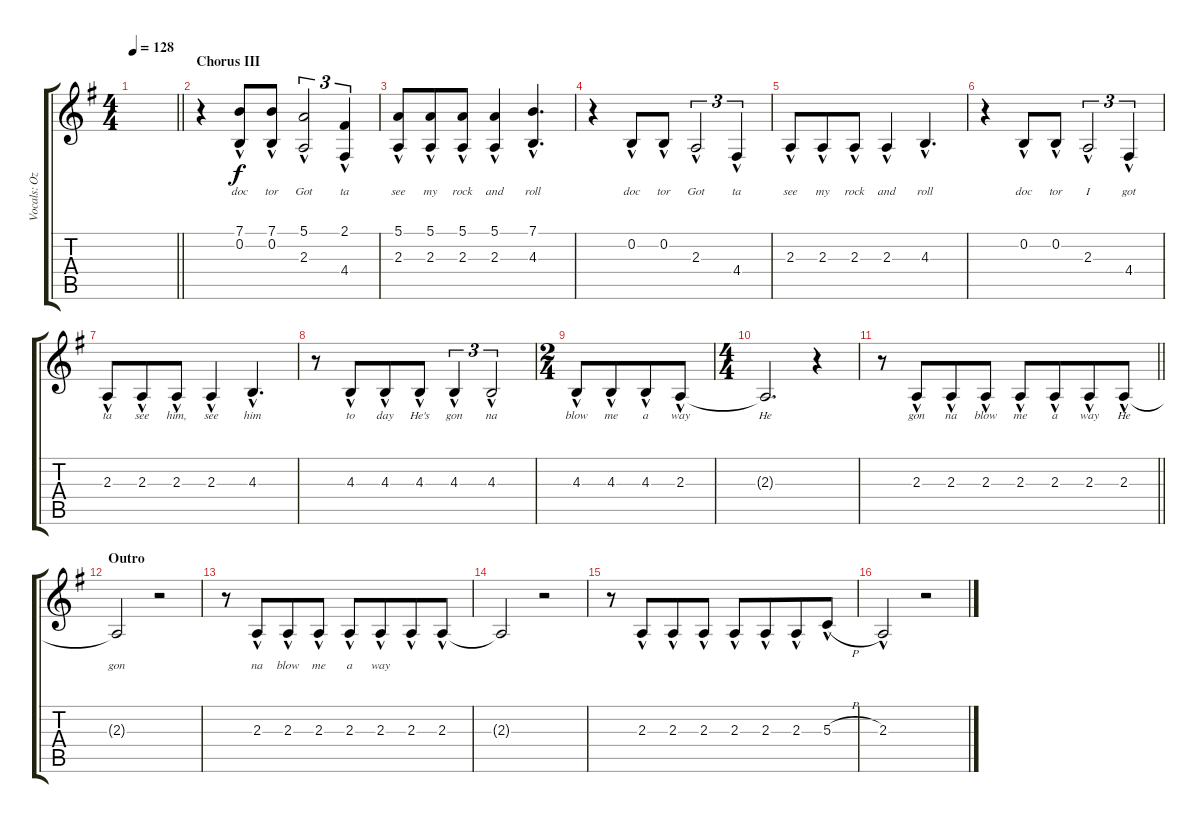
\track ("Vocals: Ozzy" "Vocals: Oz") {instrument lead2sawtooth}
\staff {score tabs}
\tuning (E4 B3 G3 D3 A2 E2) {hide}
\ts (4 4)
\tempo 128
\clef g2
\barLineRight lightlight
\ks g
|
\section ("" "Chorus III")
r.4 (7.1{hac} 0.2{hac}).8{lyrics (0 "doc") lyrics (1 "") lyrics (2 "") lyrics (3 "") lyrics (4 "")} (7.1{hac} 0.2{hac}).8{lyrics (0 "tor") lyrics (1 "") lyrics (2 "") lyrics (3 "") lyrics (4 "")} (5.1{hac} 2.3{hac}).2{tu (3 2) lyrics (0 "Got") lyrics (1 "") lyrics (2 "") lyrics (3 "") lyrics (4 "")} (2.1{hac} 4.4{hac}).4{tu (3 2) lyrics (0 "ta") lyrics (1 "") lyrics (2 "") lyrics (3 "") lyrics (4 "")} |
(5.1{hac} 2.3{hac}).8{lyrics (0 "see") lyrics (1 "") lyrics (2 "") lyrics (3 "") lyrics (4 "")} (5.1{hac} 2.3{hac}).8{lyrics (0 "my") lyrics (1 "") lyrics (2 "") lyrics (3 "") lyrics (4 "") beam merge} (5.1{hac} 2.3{hac}).8{lyrics (0 "rock") lyrics (1 "") lyrics (2 "") lyrics (3 "") lyrics (4 "")} (5.1{hac} 2.3{hac}).4{lyrics (0 "and") lyrics (1 "") lyrics (2 "") lyrics (3 "") lyrics (4 "")} (7.1{hac} 4.3{hac}).4{d lyrics (0 "roll") lyrics (1 "") lyrics (2 "") lyrics (3 "") lyrics (4 "")} |
r.4 0.2{hac}.8{lyrics (0 "doc") lyrics (1 "") lyrics (2 "") lyrics (3 "") lyrics (4 "")} 0.2{hac}.8{lyrics (0 "tor") lyrics (1 "") lyrics (2 "") lyrics (3 "") lyrics (4 "")} 2.3{hac}.2{tu (3 2) lyrics (0 "Got") lyrics (1 "") lyrics (2 "") lyrics (3 "") lyrics (4 "")} 4.4{hac}.4{tu (3 2) lyrics (0 "ta") lyrics (1 "") lyrics (2 "") lyrics (3 "") lyrics (4 "")} |
2.3{hac}.8{lyrics (0 "see") lyrics (1 "") lyrics (2 "") lyrics (3 "") lyrics (4 "")} 2.3{hac}.8{lyrics (0 "my") lyrics (1 "") lyrics (2 "") lyrics (3 "") lyrics (4 "") beam merge} 2.3{hac}.8{lyrics (0 "rock") lyrics (1 "") lyrics (2 "") lyrics (3 "") lyrics (4 "")} 2.3{hac}.4{lyrics (0 "and") lyrics (1 "") lyrics (2 "") lyrics (3 "") lyrics (4 "")} 4.3{hac}.4{d lyrics (0 "roll") lyrics (1 "") lyrics (2 "") lyrics (3 "") lyrics (4 "")} |
r.4 0.2{hac}.8{lyrics (0 "doc") lyrics (1 "") lyrics (2 "") lyrics (3 "") lyrics (4 "")} 0.2{hac}.8{lyrics (0 "tor") lyrics (1 "") lyrics (2 "") lyrics (3 "") lyrics (4 "")} 2.3{hac}.2{tu (3 2) lyrics (0 "I") lyrics (1 "") lyrics (2 "") lyrics (3 "") lyrics (4 "")} 4.4{hac}.4{tu (3 2) lyrics (0 "got") lyrics (1 "") lyrics (2 "") lyrics (3 "") lyrics (4 "")} |
2.3{hac}.8{lyrics (0 "ta") lyrics (1 "") lyrics (2 "") lyrics (3 "") lyrics (4 "")} 2.3{hac}.8{lyrics (0 "see") lyrics (1 "") lyrics (2 "") lyrics (3 "") lyrics (4 "") beam merge} 2.3{hac}.8{lyrics (0 "him,") lyrics (1 "") lyrics (2 "") lyrics (3 "") lyrics (4 "")} 2.3{hac}.4{lyrics (0 "see") lyrics (1 "") lyrics (2 "") lyrics (3 "") lyrics (4 "")} 4.3{hac}.4{d lyrics (0 "him") lyrics (1 "") lyrics (2 "") lyrics (3 "") lyrics (4 "")} |
r.8 4.3{hac}.8{lyrics (0 "to") lyrics (1 "") lyrics (2 "") lyrics (3 "") lyrics (4 "") beam merge} 4.3{hac}.8{lyrics (0 "day") lyrics (1 "") lyrics (2 "") lyrics (3 "") lyrics (4 "")} 4.3{hac}.8{lyrics (0 "He's") lyrics (1 "") lyrics (2 "") lyrics (3 "") lyrics (4 "")} 4.3{hac}.4{tu (3 2) lyrics (0 "gon") lyrics (1 "") lyrics (2 "") lyrics (3 "") lyrics (4 "")} 4.3{hac}.2{tu (3 2) lyrics (0 "na") lyrics (1 "") lyrics (2 "") lyrics (3 "") lyrics (4 "")} |
\ts (2 4)
4.3{hac}.8{lyrics (0 "blow") lyrics (1 "") lyrics (2 "") lyrics (3 "") lyrics (4 "")} 4.3{hac}.8{lyrics (0 "me") lyrics (1 "") lyrics (2 "") lyrics (3 "") lyrics (4 "") beam merge} 4.3{hac}.8{lyrics (0 "a") lyrics (1 "") lyrics (2 "") lyrics (3 "") lyrics (4 "")} 2.3{hac}.8{lyrics (0 "way") lyrics (1 "") lyrics (2 "") lyrics (3 "") lyrics (4 "")} |
\ts (4 4)
2.3{t}.2{d lyrics (0 "He") lyrics (1 "") lyrics (2 "") lyrics (3 "") lyrics (4 "")} r.4 |
\barLineRight lightlight
r.8 2.3{hac}.8{lyrics (0 "gon") lyrics (1 "") lyrics (2 "") lyrics (3 "") lyrics (4 "") beam merge} 2.3{hac}.8{lyrics (0 "na") lyrics (1 "") lyrics (2 "") lyrics (3 "") lyrics (4 "")} 2.3{hac}.8{lyrics (0 "blow") lyrics (1 "") lyrics (2 "") lyrics (3 "") lyrics (4 "")} 2.3{hac}.8{lyrics (0 "me") lyrics (1 "") lyrics (2 "") lyrics (3 "") lyrics (4 "")} 2.3{hac}.8{lyrics (0 "a") lyrics (1 "") lyrics (2 "") lyrics (3 "") lyrics (4 "") beam merge} 2.3{hac}.8{lyrics (0 "way") lyrics (1 "") lyrics (2 "") lyrics (3 "") lyrics (4 "")} 2.3{hac}.8{lyrics (0 "He") lyrics (1 "") lyrics (2 "") lyrics (3 "") lyrics (4 "")} |
\section ("" "Outro")
2.3{t}.2{lyrics (0 "gon") lyrics (1 "") lyrics (2 "") lyrics (3 "") lyrics (4 "")} r.2 |
r.8 2.3{hac}.8{lyrics (0 "na") lyrics (1 "") lyrics (2 "") lyrics (3 "") lyrics (4 "") beam merge} 2.3{hac}.8{lyrics (0 "blow") lyrics (1 "") lyrics (2 "") lyrics (3 "") lyrics (4 "")} 2.3{hac}.8{lyrics (0 "me") lyrics (1 "") lyrics (2 "") lyrics (3 "") lyrics (4 "")} 2.3{hac}.8{lyrics (0 "a") lyrics (1 "") lyrics (2 "") lyrics (3 "") lyrics (4 "")} 2.3{hac}.8{lyrics (0 "way") lyrics (1 "") lyrics (2 "") lyrics (3 "") lyrics (4 "") beam merge} 2.3{hac}.8{lyrics (0 "") lyrics (1 "") lyrics (2 "") lyrics (3 "") lyrics (4 "")} 2.3{hac}.8 |
2.3{t}.2 r.2 |
r.8 2.3{hac}.8{beam merge} 2.3{hac}.8 2.3{hac}.8 2.3{hac}.8 2.3{hac}.8{beam merge} 2.3{hac}.8 5.3{h hac}.8 |
2.3{hac}.2 r.2
